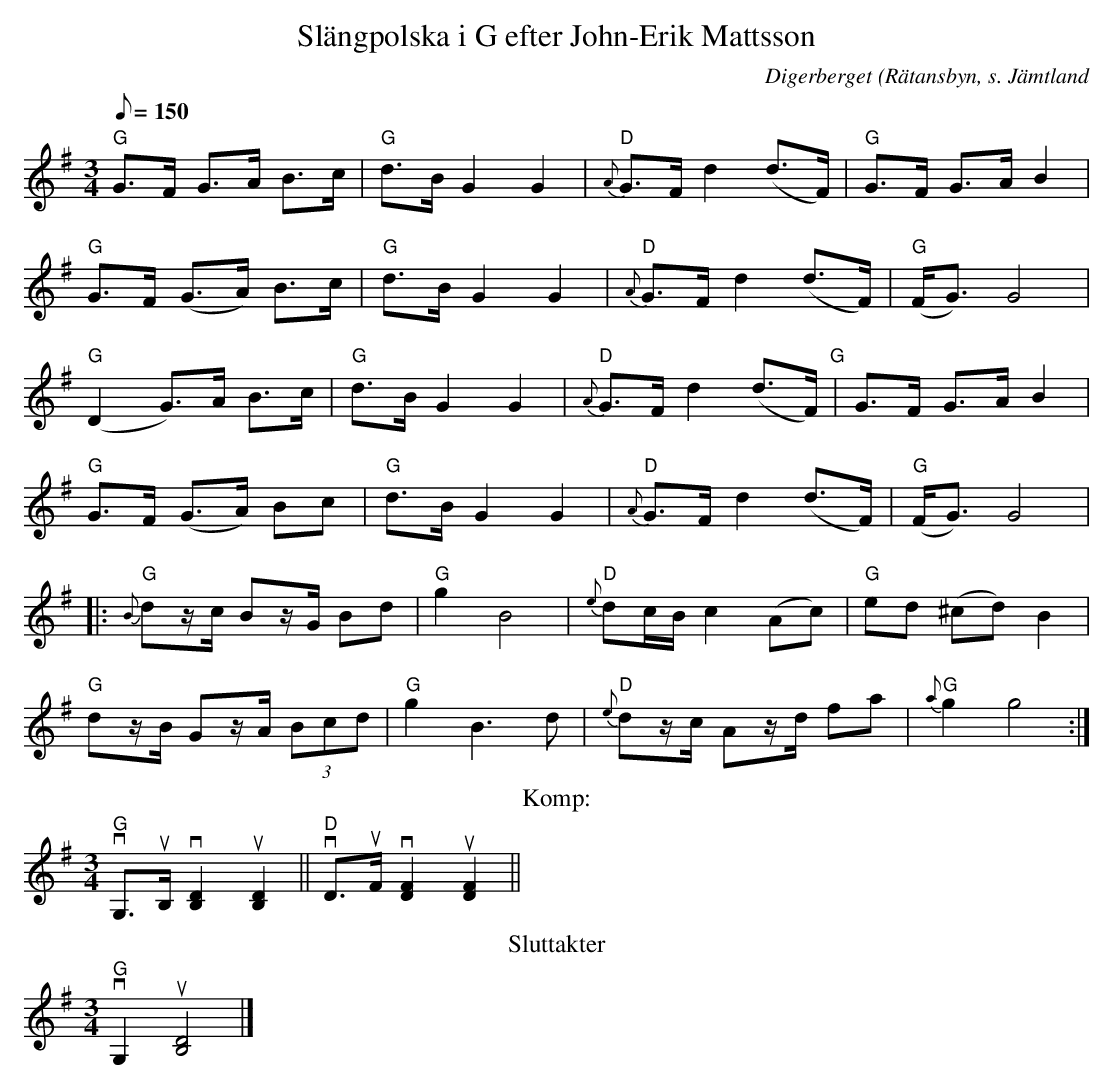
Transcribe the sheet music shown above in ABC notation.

X:1
T:Slängpolska i G efter John-Erik Mattsson
O:Digerberget (Rätansbyn, s. Jämtland
M:3/4
L:1/8
Q:150
K:G
"G"G>F G>A B>c|"G"d>B G2 G2|"D"{A}G>F d2 (d>F)|"G"G>F G>A B2|!
"G"G>F (G>A) B>c|"G"d>B G2 G2|"D"{A}G>F d2 (d>F)|"G"(F<G) G4|!
"G"(D2 G)>A B>c|"G"d>B G2 G2|"D"{A}G>F d2 (d>F)"G"|G>F G>A B2|!
"G"G>F (G>A) Bc|"G"d>B G2 G2|"D"{A}G>F d2 (d>F)|"G"(F<G) G4|!
|:"G"{B}dz/c/ Bz/G/ Bd|"G"g2 B4|"D"{e}dc/B/ c2 (Ac)|"G"ed (^cd) B2|!
"G"dz/B/ Gz/A/ (3Bcd|"G"g2 B3d|"D"{e}dz/c/ Az/d/ fa|"G"{a}g2 g4:|]
T:
T:
T:Komp:
"G"vG,>uB, v[B,2D2]u[B,2D2]||"D"vD>uF v[D2F2]u[D2F2]||
T:Sluttakter
"G" vG,2u[B,4D4]|]
